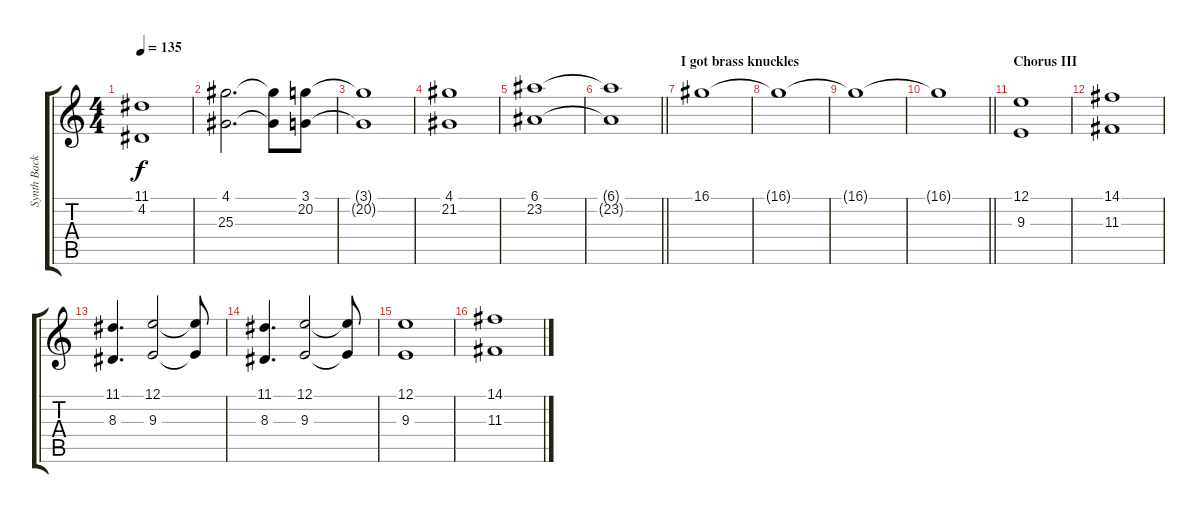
\track ("Synth Back" "Synth Back") {instrument stringensemble1}
\staff {score tabs}
\tuning (E4 B3 G3 D3 A2 E2) {hide}
\ts (4 4)
\tempo 135
\clef g2
\ks c
(11.1 4.2).1{dy f} |
(4.1 25.3).2{d volume 13} (4.1{t} 25.3{t}).8 (3.1 20.2).8 |
(3.1{t} 20.2{t}).1 |
(4.1 21.2).1 |
(6.1 23.2).1 |
\barLineRight lightlight
(6.1{t} 23.2{t}).1 |
\section ("" "I got brass knuckles")
16.1.1{volume 6} |
16.1{t}.1 |
16.1{t}.1 |
\barLineRight lightlight
16.1{t}.1 |
\section ("" "Chorus III")
(12.1 9.3).1{volume 11} |
(14.1 11.3).1 |
(11.1 8.3).4{d} (12.1 9.3).2 (12.1{t} 9.3{t}).8 |
(11.1 8.3).4{d} (12.1 9.3).2 (12.1{t} 9.3{t}).8 |
(12.1 9.3).1 |
(14.1 11.3).1
